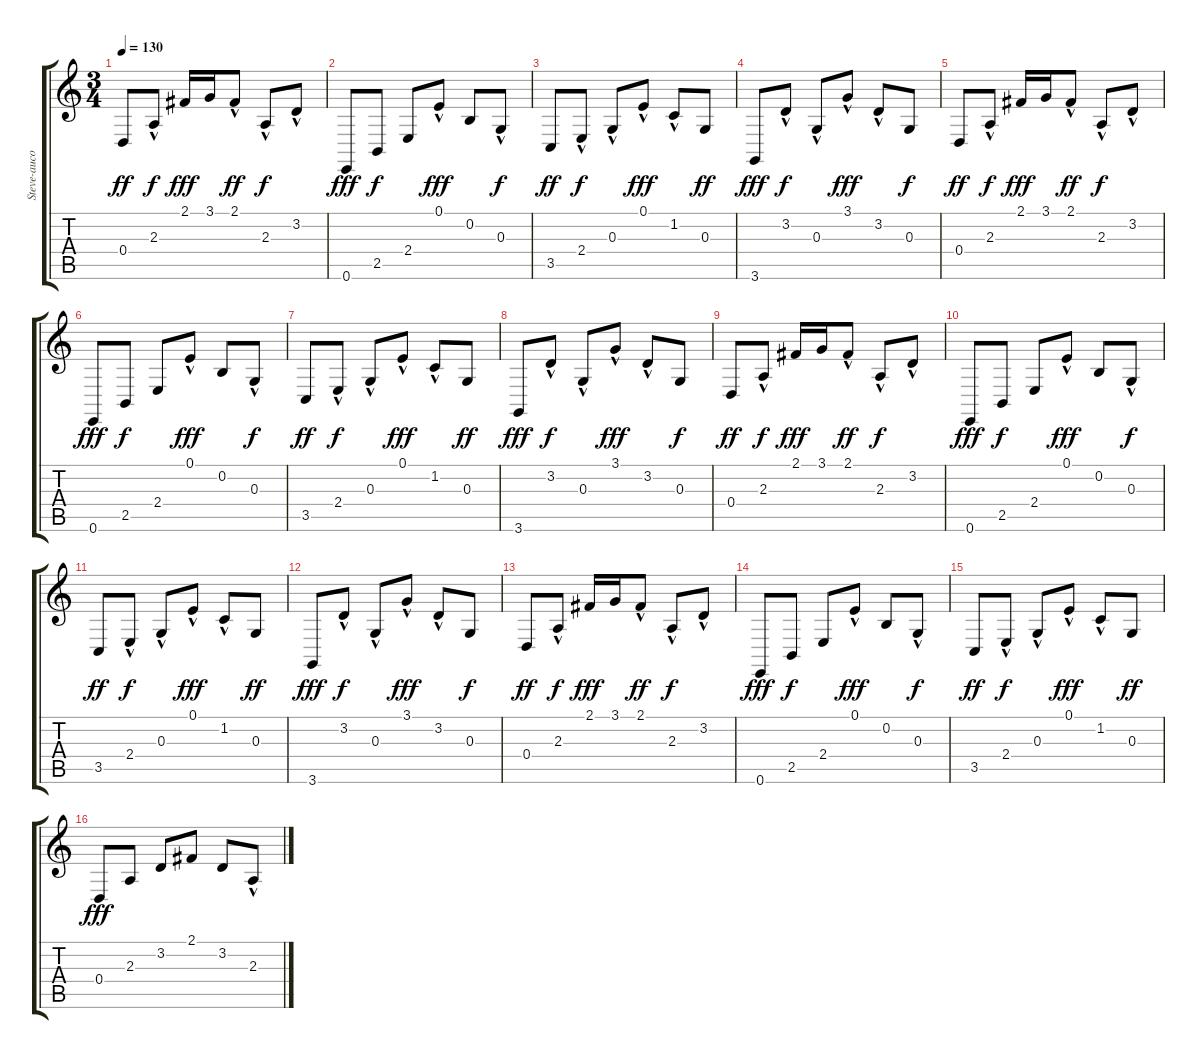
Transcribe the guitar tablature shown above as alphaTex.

\track ("Steve-aucoustic" "Steve-auco") {instrument acousticgrandpiano}
\staff {score tabs}
\tuning (E4 B3 G3 D3 A2 E2) {hide}
\ts (3 4)
\tempo 130
\clef g2
\ks c
0.4.8{dy ff} 2.3{hac}.8{dy f} 2.1.16{dy fff} 3.1.16 2.1{hac}.8{dy ff} 2.3{hac}.8{dy f} 3.2{hac}.8 |
0.6.8{dy fff} 2.5.8{dy f} 2.4.8 0.1{hac}.8{dy fff} 0.2.8 0.3{hac}.8{dy f} |
3.5.8{dy ff} 2.4{hac}.8{dy f} 0.3{hac}.8 0.1{hac}.8{dy fff} 1.2{hac}.8 0.3.8{dy ff} |
3.6.8{dy fff} 3.2{hac}.8{dy f} 0.3{hac}.8 3.1{hac}.8{dy fff} 3.2{hac}.8 0.3.8{dy f} |
0.4.8{dy ff} 2.3{hac}.8{dy f} 2.1.16{dy fff} 3.1.16 2.1{hac}.8{dy ff} 2.3{hac}.8{dy f} 3.2{hac}.8 |
0.6.8{dy fff} 2.5.8{dy f} 2.4.8 0.1{hac}.8{dy fff} 0.2.8 0.3{hac}.8{dy f} |
3.5.8{dy ff} 2.4{hac}.8{dy f} 0.3{hac}.8 0.1{hac}.8{dy fff} 1.2{hac}.8 0.3.8{dy ff} |
3.6.8{dy fff} 3.2{hac}.8{dy f} 0.3{hac}.8 3.1{hac}.8{dy fff} 3.2{hac}.8 0.3.8{dy f} |
0.4.8{dy ff} 2.3{hac}.8{dy f} 2.1.16{dy fff} 3.1.16 2.1{hac}.8{dy ff} 2.3{hac}.8{dy f} 3.2{hac}.8 |
0.6.8{dy fff} 2.5.8{dy f} 2.4.8 0.1{hac}.8{dy fff} 0.2.8 0.3{hac}.8{dy f} |
3.5.8{dy ff} 2.4{hac}.8{dy f} 0.3{hac}.8 0.1{hac}.8{dy fff} 1.2{hac}.8 0.3.8{dy ff} |
3.6.8{dy fff} 3.2{hac}.8{dy f} 0.3{hac}.8 3.1{hac}.8{dy fff} 3.2{hac}.8 0.3.8{dy f} |
0.4.8{dy ff} 2.3{hac}.8{dy f} 2.1.16{dy fff} 3.1.16 2.1{hac}.8{dy ff} 2.3{hac}.8{dy f} 3.2{hac}.8 |
0.6.8{dy fff} 2.5.8{dy f} 2.4.8 0.1{hac}.8{dy fff} 0.2.8 0.3{hac}.8{dy f} |
3.5.8{dy ff} 2.4{hac}.8{dy f} 0.3{hac}.8 0.1{hac}.8{dy fff} 1.2{hac}.8 0.3.8{dy ff} |
0.4.8{dy fff} 2.3.8 3.2.8 2.1.8 3.2.8 2.3{hac}.8
